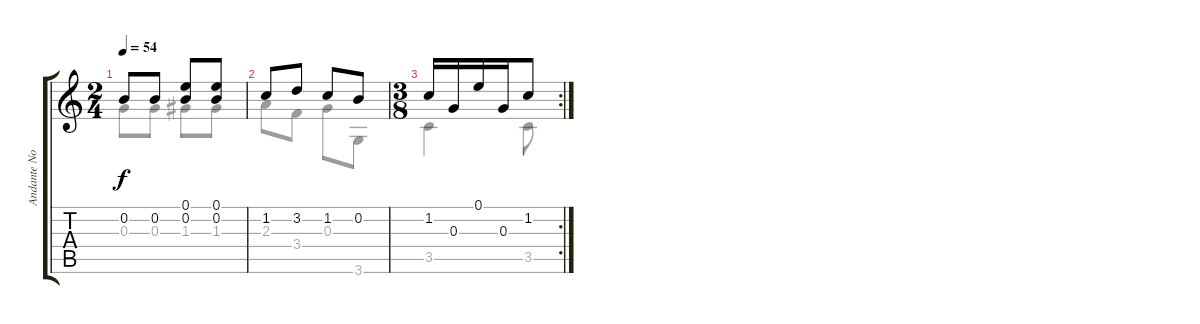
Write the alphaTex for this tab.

\track ("Andante No. 1 Opus 211 - Fernando Carull" "Andante No") {instrument acousticguitarnylon}
\staff {score tabs}
\tuning (E4 B3 G3 D3 A2 E2) {hide}
\voice
\ts (2 4)
\tempo 54
\clef g2
\ks c
0.2.8{dy f} 0.2.8 (0.1 0.2).8 (0.1 0.2).8 |
1.2.8 3.2.8 1.2.8 0.2.8 |
\rc 2
\ts (3 8)
1.2.16 0.3.16 0.1.16 0.3.16 1.2.8
\voice
\clef g2
\ottava regular
\simile none
\ks c
0.3.8{dy f} 0.3.8 1.3.8 1.3.8 |
2.3.8 3.4.8 0.3.8 3.6.8 |
3.5.4 3.5.8
